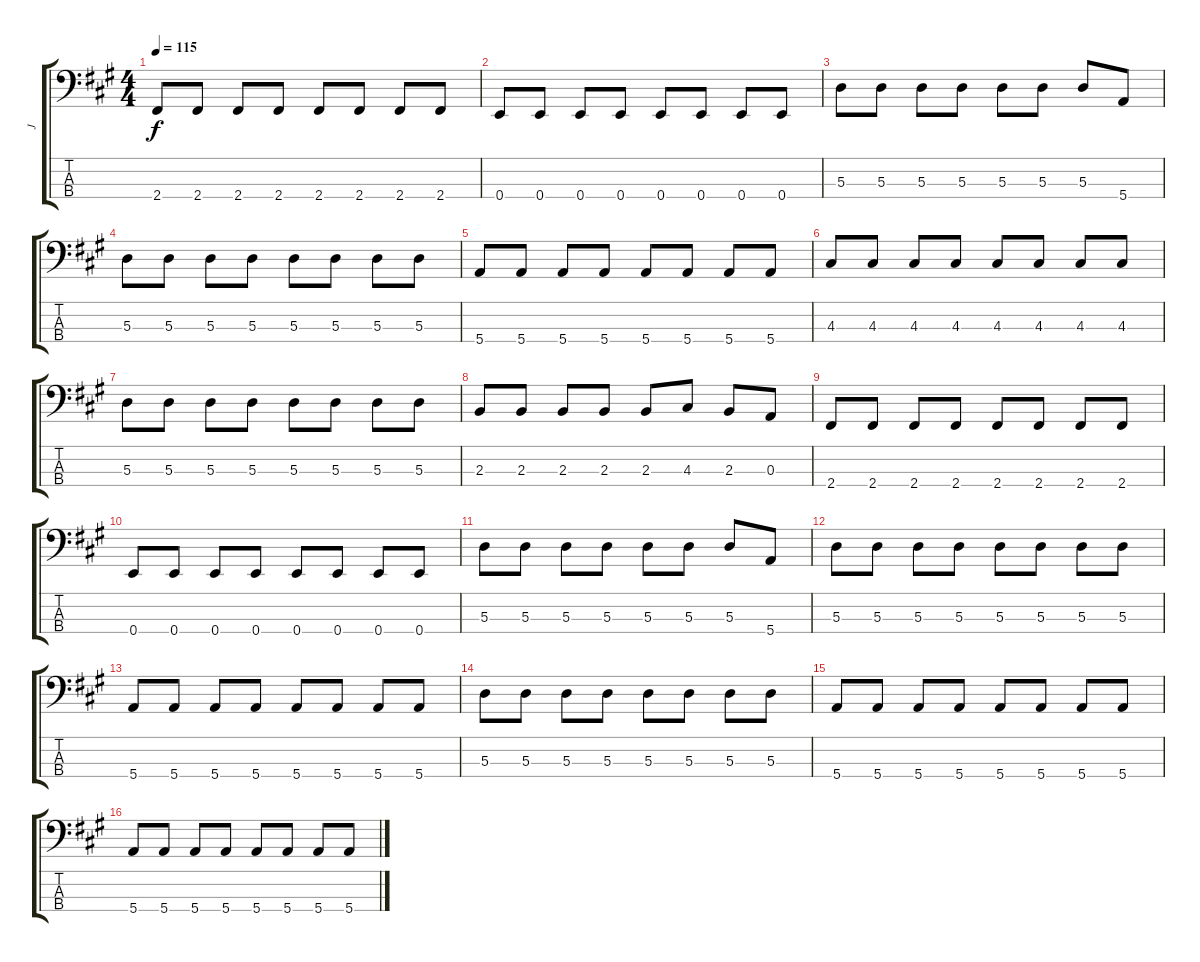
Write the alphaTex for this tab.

\track ("     J" "     J") {instrument electricbasspick}
\staff {score tabs}
\tuning (G2 D2 A1 E1) {hide}
\ts (4 4)
\tempo 115
\clef f4
\ks a
2.4.8{dy f} 2.4.8 2.4.8 2.4.8 2.4.8 2.4.8 2.4.8 2.4.8 |
0.4.8 0.4.8 0.4.8 0.4.8 0.4.8 0.4.8 0.4.8 0.4.8 |
5.3.8 5.3.8 5.3.8 5.3.8 5.3.8 5.3.8 5.3.8 5.4.8 |
5.3.8 5.3.8 5.3.8 5.3.8 5.3.8 5.3.8 5.3.8 5.3.8 |
5.4.8 5.4.8 5.4.8 5.4.8 5.4.8 5.4.8 5.4.8 5.4.8 |
4.3.8 4.3.8 4.3.8 4.3.8 4.3.8 4.3.8 4.3.8 4.3.8 |
5.3.8 5.3.8 5.3.8 5.3.8 5.3.8 5.3.8 5.3.8 5.3.8 |
2.3.8 2.3.8 2.3.8 2.3.8 2.3.8 4.3.8 2.3.8 0.3.8 |
2.4.8 2.4.8 2.4.8 2.4.8 2.4.8 2.4.8 2.4.8 2.4.8 |
0.4.8 0.4.8 0.4.8 0.4.8 0.4.8 0.4.8 0.4.8 0.4.8 |
5.3.8 5.3.8 5.3.8 5.3.8 5.3.8 5.3.8 5.3.8 5.4.8 |
5.3.8 5.3.8 5.3.8 5.3.8 5.3.8 5.3.8 5.3.8 5.3.8 |
5.4.8 5.4.8 5.4.8 5.4.8 5.4.8 5.4.8 5.4.8 5.4.8 |
5.3.8 5.3.8 5.3.8 5.3.8 5.3.8 5.3.8 5.3.8 5.3.8 |
5.4.8 5.4.8 5.4.8 5.4.8 5.4.8 5.4.8 5.4.8 5.4.8 |
5.4.8 5.4.8 5.4.8 5.4.8 5.4.8 5.4.8 5.4.8 5.4.8
